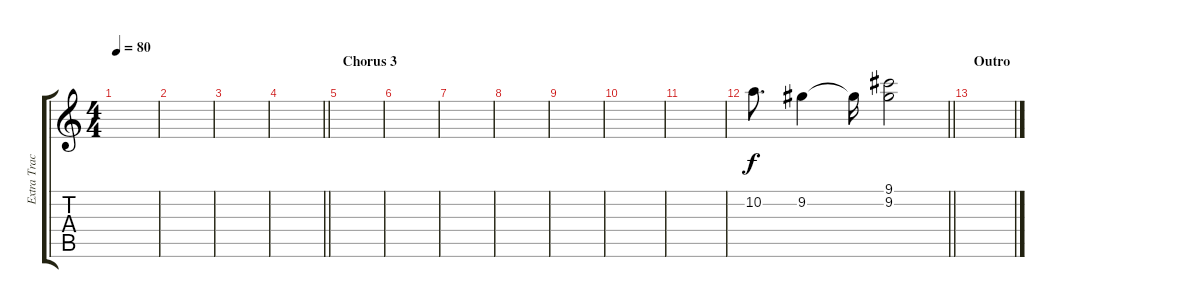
\track ("Extra Tracks" "Extra Trac") {instrument distortionguitar}
\staff {score tabs}
\tuning (E4 B3 G3 D3 A2 E2) {hide}
\ts (4 4)
\tempo 80
\clef g2
\ks c
|
|
|
\barLineRight lightlight
|
\section ("" "Chorus 3")
|
|
|
|
|
|
|
\barLineRight lightlight
10.2.8{d} 9.2.4 9.2{t}.16 (9.1 9.2).2 |
\section ("" "Outro")
